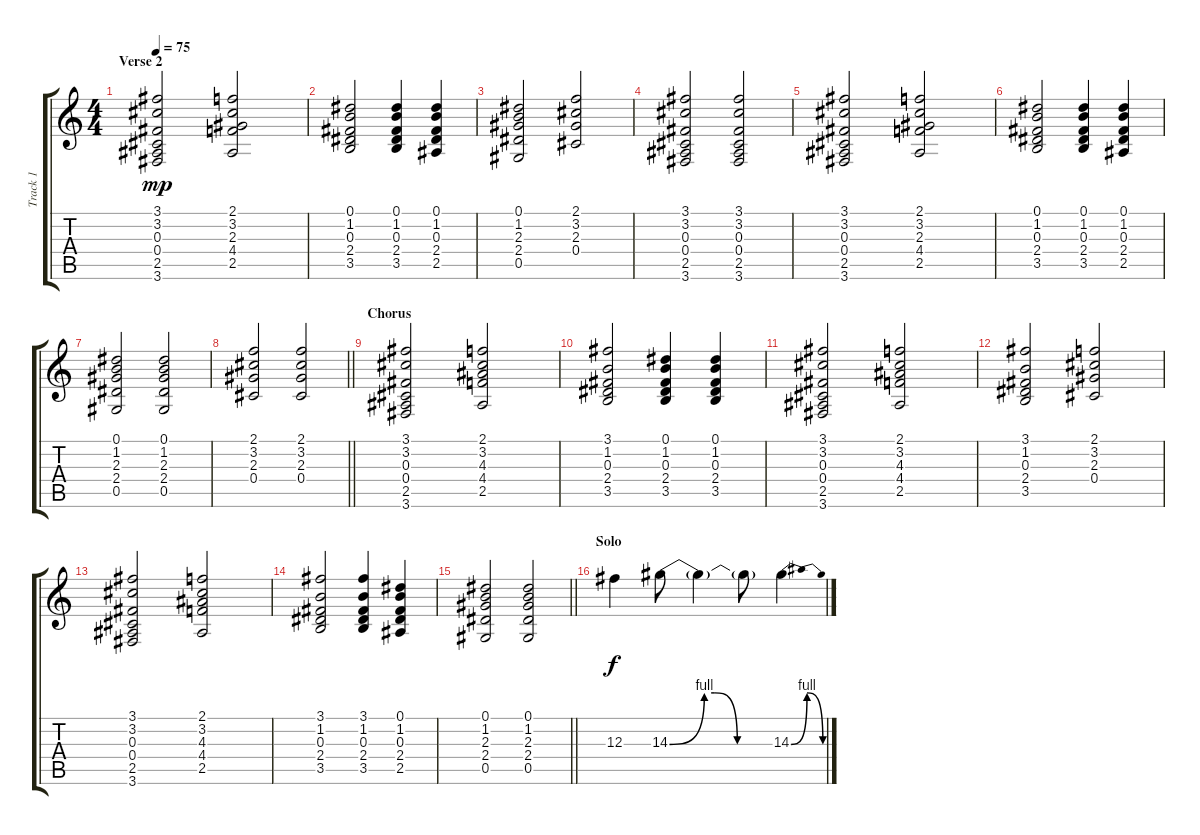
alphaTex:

\track ("Track 1" "Track 1") {instrument electricguitarclean}
\staff {score tabs}
\tuning (Eb4 Bb3 Gb3 Db3 Ab2 Eb2) {hide}
\ts (4 4)
\section ("" "Verse 2")
\tempo 75
\clef g2
\ks c
(3.1 3.2 0.3 0.4 2.5 3.6).2{dy mp} (2.1 3.2 2.3 4.4 2.5).2 |
(0.1 1.2 0.3 2.4 3.5).2 (0.1 1.2 0.3 2.4 3.5).4 (0.1 1.2 0.3 2.4 2.5).4 |
(0.1 1.2 2.3 2.4 0.5).2 (2.1 3.2 2.3 0.4).2 |
(3.1 3.2 0.3 0.4 2.5 3.6).2 (3.1 3.2 0.3 0.4 2.5 3.6).2 |
(3.1 3.2 0.3 0.4 2.5 3.6).2 (2.1 3.2 2.3 4.4 2.5).2 |
(0.1 1.2 0.3 2.4 3.5).2 (0.1 1.2 0.3 2.4 3.5).4 (0.1 1.2 0.3 2.4 2.5).4 |
(0.1 1.2 2.3 2.4 0.5).2 (0.1 1.2 2.3 2.4 0.5).2 |
\barLineRight lightlight
(2.1 3.2 2.3 0.4).2 (2.1 3.2 2.3 0.4).2 |
\section ("" "Chorus")
(3.1 3.2 0.3 0.4 2.5 3.6).2 (2.1 3.2 4.3 4.4 2.5).2 |
(3.1 1.2 0.3 2.4 3.5).2 (0.1 1.2 0.3 2.4 3.5).4 (0.1 1.2 0.3 2.4 3.5).4 |
(3.1 3.2 0.3 0.4 2.5 3.6).2 (2.1 3.2 4.3 4.4 2.5).2 |
(3.1 1.2 0.3 2.4 3.5).2 (2.1 3.2 2.3 0.4).2 |
(3.1 3.2 0.3 0.4 2.5 3.6).2 (2.1 3.2 4.3 4.4 2.5).2 |
(3.1 1.2 0.3 2.4 3.5).2 (3.1 1.2 0.3 2.4 3.5).4 (0.1 1.2 0.3 2.4 2.5).4 |
\barLineRight lightlight
(0.1 1.2 2.3 2.4 0.5).2 (0.1 1.2 2.3 2.4 0.5).2 |
\section ("" "Solo")
12.3.4{dy f instrument distortionguitar} 14.3{be (custom 0 0 20 4 26 4 39 0 60 0)}.8 14.3{t}.4 14.3{t}.8 14.3{be (bendrelease 0 0 19 4 29 4 60 0)}.4
